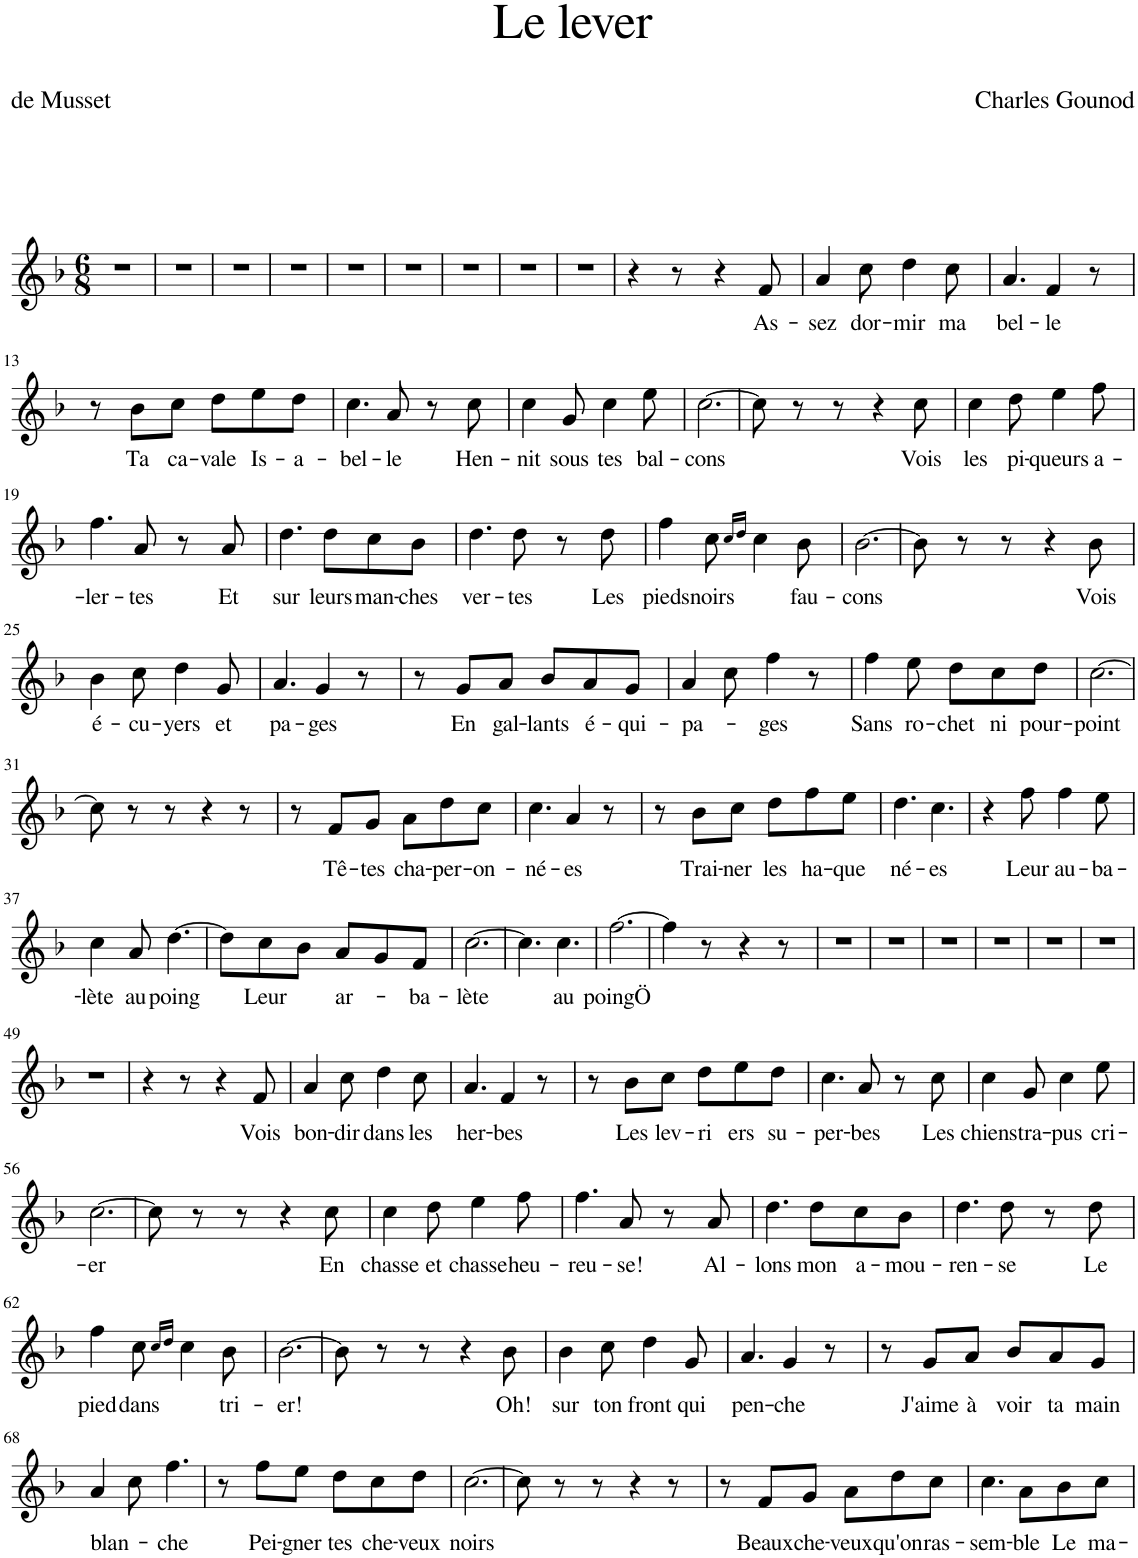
**kern	**text
*part1	*part1
*staff1	*staff1
*I"Piano	*
*I'Pno	*
*clefG2	*
*k[b-]	*
*M6/8	*
=1	=1
2.r	.
=2	=2
2.r	.
=3	=3
2.r	.
=4	=4
2.r	.
=5	=5
2.r	.
=6	=6
2.r	.
=7	=7
2.r	.
=8	=8
2.r	.
=9	=9
2.r	.
=10	=10
4r	.
8r	.
4r	.
!	!LO:LY:b
8f/	As-
=11	=11
!	!LO:LY:b
4a/	-sez
!	!LO:LY:b
8cc\	dor-
!	!LO:LY:b
4dd\	-mir
!	!LO:LY:b
8cc\	ma
=12	=12
!	!LO:LY:b
4.a/	bel-
!	!LO:LY:b
4f/	-le
8r	.
!!LO:LB:g=z
=13	=13
8r	.
!	!LO:LY:b
8b-\L	Ta
!	!LO:LY:b
8cc\J	ca-
!	!LO:LY:b
8dd\L	-vale
!	!LO:LY:b
8ee\	Is-
!	!LO:LY:b
8dd\J	-a-
=14	=14
!	!LO:LY:b
4.cc\	-bel-
!	!LO:LY:b
8a/	-le
8r	.
!	!LO:LY:b
8cc\	Hen-
=15	=15
!	!LO:LY:b
4cc\	-nit
!	!LO:LY:b
8g/	sous
!	!LO:LY:b
4cc\	tes
!	!LO:LY:b
8ee\	bal-
=16	=16
!	!LO:LY:b
[2.cc\	-cons
=17	=17
8cc\]	.
8r	.
8r	.
4r	.
!	!LO:LY:b
8cc\	Vois
=18	=18
!	!LO:LY:b
4cc\	les
!	!LO:LY:b
8dd\	pi-
!	!LO:LY:b
4ee\	-queurs
!	!LO:LY:b
8ff\	a-
!!LO:LB:g=z
=19	=19
!	!LO:LY:b
4.ff\	-ler-
!	!LO:LY:b
8a/	-tes
8r	.
!	!LO:LY:b
8a/	Et
=20	=20
!	!LO:LY:b
4.dd\	sur
!	!LO:LY:b
8dd\L	leurs
!	!LO:LY:b
8cc\	man-
!	!LO:LY:b
8b-\J	-ches
=21	=21
!	!LO:LY:b
4.dd\	ver-
!	!LO:LY:b
8dd\	-tes
8r	.
!	!LO:LY:b
8dd\	Les
=22	=22
!	!LO:LY:b
4ff\	pieds
!	!LO:LY:b
8cc\	noirs
16qcc/LL	.
16qdd/JJ	.
4cc\	.
!	!LO:LY:b
8b-\	fau-
=23	=23
!	!LO:LY:b
[2.b-\	-cons
=24	=24
8b-\]	.
8r	.
8r	.
4r	.
!	!LO:LY:b
8b-\	Vois
!!LO:LB:g=z
=25	=25
!	!LO:LY:b
4b-\	é-
!	!LO:LY:b
8cc\	-cu-
!	!LO:LY:b
4dd\	-yers
!	!LO:LY:b
8g/	et
=26	=26
!	!LO:LY:b
4.a/	pa-
!	!LO:LY:b
4g/	-ges
8r	.
=27	=27
8r	.
!	!LO:LY:b
8g/L	En
!	!LO:LY:b
8a/J	gal-
!	!LO:LY:b
8b-/L	-lants
!	!LO:LY:b
8a/	é-
!	!LO:LY:b
8g/J	-qui-
=28	=28
!	!LO:LY:b
4a/	-pa-
8cc\	.
!	!LO:LY:b
4ff\	-ges
8r	.
=29	=29
!	!LO:LY:b
4ff\	Sans
!	!LO:LY:b
8ee\	ro-
!	!LO:LY:b
8dd\L	-chet
!	!LO:LY:b
8cc\	ni
!	!LO:LY:b
8dd\J	pour-
=30	=30
!	!LO:LY:b
[2.cc\	-point
!!LO:LB:g=z
=31	=31
8cc\]	.
8r	.
8r	.
4r	.
8r	.
=32	=32
8r	.
!	!LO:LY:b
8f/L	Tê-
!	!LO:LY:b
8g/J	-tes
!	!LO:LY:b
8a\L	cha-
!	!LO:LY:b
8dd\	-per-
!	!LO:LY:b
8cc\J	-on-
=33	=33
!	!LO:LY:b
4.cc\	-né-
!	!LO:LY:b
4a/	-es
8r	.
=34	=34
8r	.
!	!LO:LY:b
8b-\L	Trai-
!	!LO:LY:b
8cc\J	-ner
!	!LO:LY:b
8dd\L	les
!	!LO:LY:b
8ff\	ha-
!	!LO:LY:b
8ee\J	-que
=35	=35
!	!LO:LY:b
4.dd\	-né-
!	!LO:LY:b
4.cc\	-es
=36	=36
4r	.
!	!LO:LY:b
8ff\	Leur
!	!LO:LY:b
4ff\	au-
!	!LO:LY:b
8ee\	-ba-
!!LO:LB:g=z
=37	=37
!	!LO:LY:b
4cc\	-lète
!	!LO:LY:b
8a/	au
!	!LO:LY:b
[4.dd\	poing
=38	=38
8dd\L]	.
!	!LO:LY:b
8cc\	Leur
8b-\J	.
!	!LO:LY:b
8a/L	ar-
8g/	.
!	!LO:LY:b
8f/J	-ba-
=39	=39
!	!LO:LY:b
[2.cc\	-lète
=40	=40
4.cc\]	.
!	!LO:LY:b
4.cc\	au
=41	=41
!	!LO:LY:b
[2.ff\	poingÖ
=42	=42
4ff\]	.
8r	.
4r	.
8r	.
=43	=43
2.r	.
=44	=44
2.r	.
=45	=45
2.r	.
=46	=46
2.r	.
=47	=47
2.r	.
=48	=48
2.r	.
!!LO:LB:g=z
=49	=49
2.r	.
=50	=50
4r	.
8r	.
4r	.
!	!LO:LY:b
8f/	Vois
=51	=51
!	!LO:LY:b
4a/	bon-
!	!LO:LY:b
8cc\	-dir
!	!LO:LY:b
4dd\	dans
!	!LO:LY:b
8cc\	les
=52	=52
!	!LO:LY:b
4.a/	her-
!	!LO:LY:b
4f/	-bes
8r	.
=53	=53
8r	.
!	!LO:LY:b
8b-\L	Les
!	!LO:LY:b
8cc\J	lev-
!	!LO:LY:b
8dd\L	-ri
!	!LO:LY:b
8ee\	-ers
!	!LO:LY:b
8dd\J	su-
=54	=54
!	!LO:LY:b
4.cc\	-per-
!	!LO:LY:b
8a/	-bes
8r	.
!	!LO:LY:b
8cc\	Les
=55	=55
!	!LO:LY:b
4cc\	chiens
!	!LO:LY:b
8g/	tra-
!	!LO:LY:b
4cc\	-pus
!	!LO:LY:b
8ee\	cri-
!!LO:LB:g=z
=56	=56
!	!LO:LY:b
[2.cc\	-er
=57	=57
8cc\]	.
8r	.
8r	.
4r	.
!	!LO:LY:b
8cc\	En
=58	=58
!	!LO:LY:b
4cc\	chasse
!	!LO:LY:b
8dd\	et
!	!LO:LY:b
4ee\	chasse
!	!LO:LY:b
8ff\	heu-
=59	=59
!	!LO:LY:b
4.ff\	-reu-
!	!LO:LY:b
8a/	-se!
8r	.
!	!LO:LY:b
8a/	Al-
=60	=60
!	!LO:LY:b
4.dd\	-lons
!	!LO:LY:b
8dd\L	mon
!	!LO:LY:b
8cc\	a-
!	!LO:LY:b
8b-\J	-mou-
=61	=61
!	!LO:LY:b
4.dd\	-ren-
!	!LO:LY:b
8dd\	-se
8r	.
!	!LO:LY:b
8dd\	Le
!!LO:LB:g=z
=62	=62
!	!LO:LY:b
4ff\	pied
!	!LO:LY:b
8cc\	dans
16qcc/LL	.
16qdd/JJ	.
4cc\	.
!	!LO:LY:b
8b-\	-tri-
=63	=63
!	!LO:LY:b
[2.b-\	-er!
=64	=64
8b-\]	.
8r	.
8r	.
4r	.
!	!LO:LY:b
8b-\	Oh!
=65	=65
!	!LO:LY:b
4b-\	sur
!	!LO:LY:b
8cc\	ton
!	!LO:LY:b
4dd\	front
!	!LO:LY:b
8g/	qui
=66	=66
!	!LO:LY:b
4.a/	pen-
!	!LO:LY:b
4g/	-che
8r	.
=67	=67
8r	.
!	!LO:LY:b
8g/L	J'aime
!	!LO:LY:b
8a/J	à
!	!LO:LY:b
8b-/L	voir
!	!LO:LY:b
8a/	ta
!	!LO:LY:b
8g/J	main
!!LO:LB:g=z
=68	=68
!	!LO:LY:b
4a/	blan-
8cc\	.
!	!LO:LY:b
4.ff\	-che
=69	=69
8r	.
!	!LO:LY:b
8ff\L	Pei-
!	!LO:LY:b
8ee\J	-gner
!	!LO:LY:b
8dd\L	tes
!	!LO:LY:b
8cc\	che-
!	!LO:LY:b
8dd\J	-veux
=70	=70
!	!LO:LY:b
[2.cc\	noirs
=71	=71
8cc\]	.
8r	.
8r	.
4r	.
8r	.
=72	=72
8r	.
!	!LO:LY:b
8f/L	Beaux
!	!LO:LY:b
8g/J	che-
!	!LO:LY:b
8a\L	-veux
!	!LO:LY:b
8dd\	qu'on
!	!LO:LY:b
8cc\J	ras-
=73	=73
!	!LO:LY:b
4.cc\	-sem-
!	!LO:LY:b
8a\L	-ble
!	!LO:LY:b
8b-\	Le
!	!LO:LY:b
8cc\J	ma-
=	=
*-	*-
